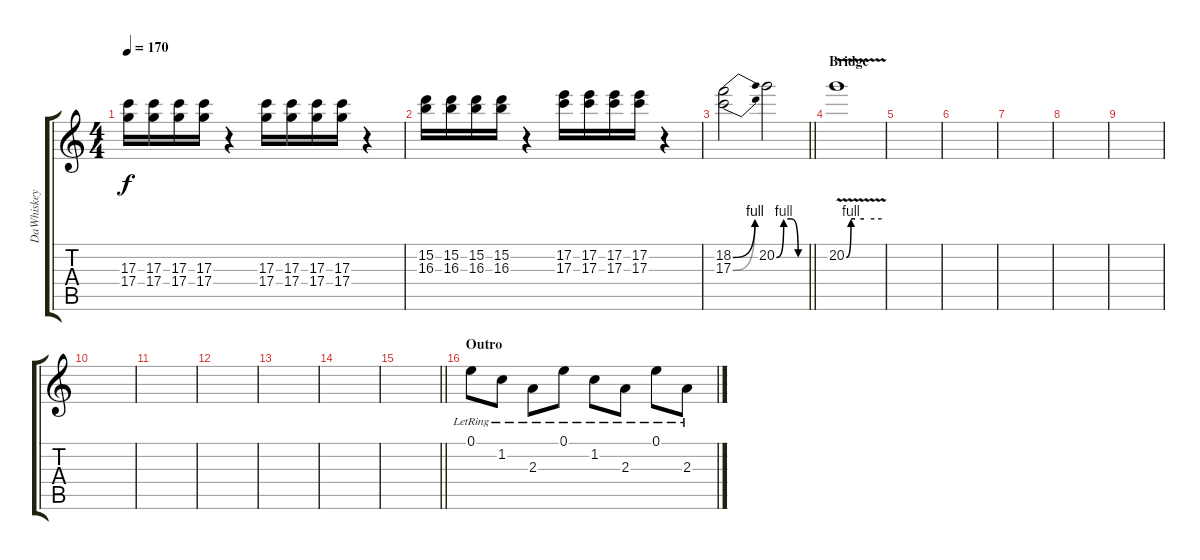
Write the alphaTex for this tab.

\track ("DaWhiskey" "DaWhiskey") {instrument distortionguitar}
\staff {score tabs}
\tuning (E4 B3 G3 D3 A2 E2) {hide}
\ts (4 4)
\tempo 170
\clef g2
\ks c
(17.3 17.4).16{dy f} (17.3 17.4).16 (17.3 17.4).16 (17.3 17.4).16 r.4 (17.3 17.4).16 (17.3 17.4).16 (17.3 17.4).16 (17.3 17.4).16 r.4 |
(15.2 16.3).16 (15.2 16.3).16 (15.2 16.3).16 (15.2 16.3).16 r.4 (17.2 17.3).16 (17.2 17.3).16 (17.2 17.3).16 (17.2 17.3).16 r.4 |
\barLineRight lightlight
(18.2{be (bend 0 0 60 4)} 17.3{be (bend 0 0 60 4)}).2 20.2{be (custom 0 0 15 4 30 4 45 0 60 0)}.2 |
\section ("" "Bridge")
20.2{be (custom 0 0 8 4 15 4 30 4 60 4) v}.1 |
|
|
|
|
|
|
|
|
|
|
\barLineRight lightlight
|
\section ("" "Outro")
0.1{lr}.8{instrument electricguitarclean} 1.2{lr}.8 2.3{lr}.8 0.1{lr}.8 1.2{lr}.8 2.3{lr}.8 0.1{lr}.8 2.3{lr}.8
